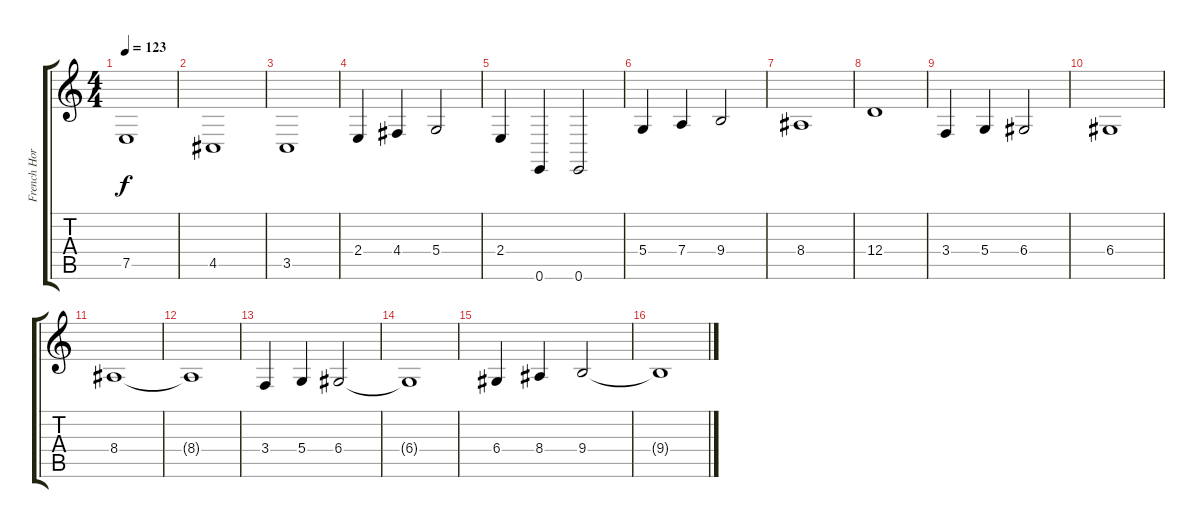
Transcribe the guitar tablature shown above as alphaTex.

\track ("French Horn" "French Hor") {instrument frenchhorn}
\staff {score tabs}
\tuning (E4 B3 G3 D3 A2 E2) {hide}
\ts (4 4)
\tempo 123
\clef g2
\ks c
7.5.1{dy f} |
4.5.1 |
3.5.1 |
2.4.4 4.4.4 5.4.2 |
2.4.4 0.6.4 0.6.2 |
5.4.4 7.4.4 9.4.2 |
8.4.1 |
12.4.1 |
3.4.4 5.4.4 6.4.2 |
6.4.1 |
8.4.1 |
8.4{t}.1 |
3.4.4 5.4.4 6.4.2 |
6.4{t}.1 |
6.4.4 8.4.4 9.4.2 |
9.4{t}.1
